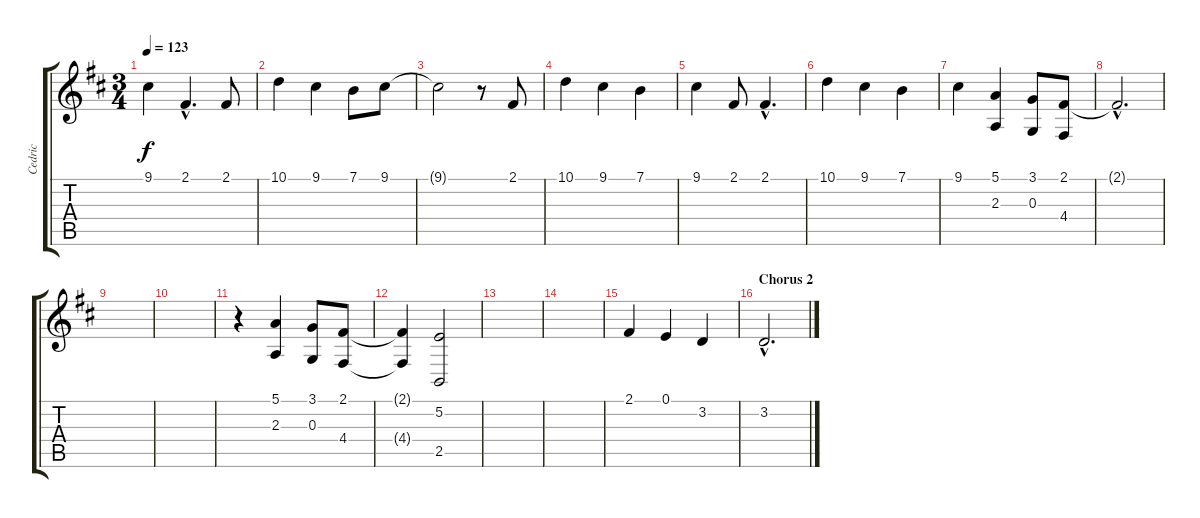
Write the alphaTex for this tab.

\track ("Cedric" "Cedric") {instrument acousticgrandpiano}
\staff {score tabs}
\tuning (E4 B3 G3 D3 A2 E2) {hide}
\ts (3 4)
\tempo 123
\clef g2
\ks d
9.1.4{dy f} 2.1{hac}.4{d} 2.1.8 |
10.1.4 9.1.4 7.1.8 9.1.8 |
9.1{t}.2 r.8 2.1.8 |
10.1.4 9.1.4 7.1.4 |
9.1.4 2.1.8 2.1{hac}.4{d} |
10.1.4 9.1.4 7.1.4 |
9.1.4 (5.1 2.3).4 (3.1 0.3).8 (2.1 4.4).8 |
\section ("" "")
2.1{hac t}.2{d} |
|
|
r.4 (5.1 2.3).4 (3.1 0.3).8 (2.1 4.4).8 |
(2.1{t} 4.4{t}).4 (5.2 2.5).2 |
|
|
2.1.4 0.1.4 3.2.4 |
\section ("" "Chorus 2")
3.2{hac}.2{d volume 15 instrument lead5charang}
